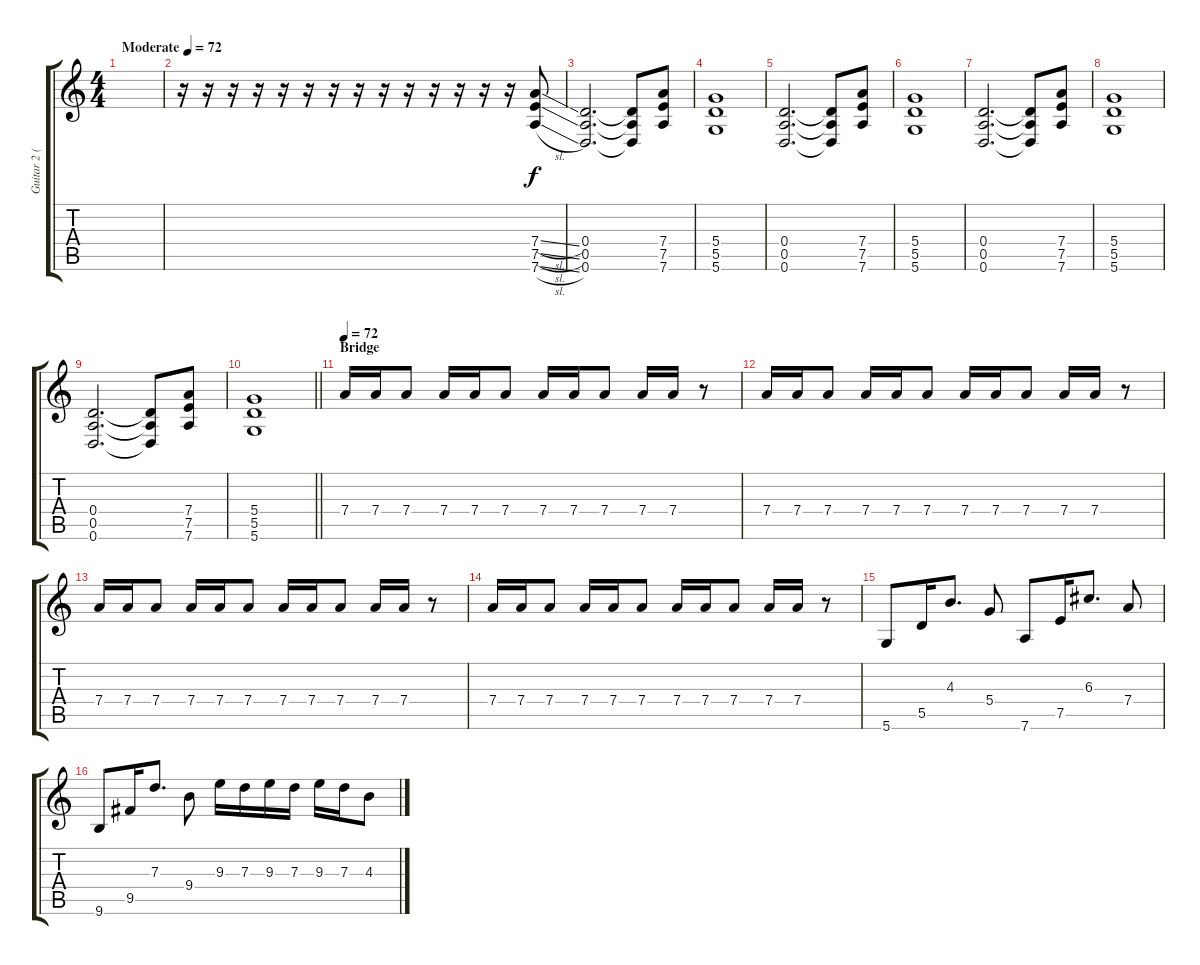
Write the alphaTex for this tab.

\track ("Guitar 2 (Joe)" "Guitar 2 (") {instrument overdrivenguitar}
\staff {score tabs}
\tuning (E4 B3 G3 D3 A2 D2) {hide}
\ts (4 4)
\tempo (72 "Moderate")
\clef g2
\ks c
|
r.16 r.16 r.16 r.16 r.16 r.16 r.16 r.16 r.16 r.16 r.16 r.16 r.16 r.16 (7.4{sl} 7.5{sl} 7.6{sl}).8 |
(0.4 0.5 0.6).2{d} (0.4{t} 0.5{t} 0.6{t}).8 (7.4 7.5 7.6).8 |
(5.4 5.5 5.6).1 |
(0.4 0.5 0.6).2{d} (0.4{t} 0.5{t} 0.6{t}).8 (7.4 7.5 7.6).8 |
(5.4 5.5 5.6).1 |
(0.4 0.5 0.6).2{d} (0.4{t} 0.5{t} 0.6{t}).8 (7.4 7.5 7.6).8 |
(5.4 5.5 5.6).1 |
(0.4 0.5 0.6).2{d} (0.4{t} 0.5{t} 0.6{t}).8 (7.4 7.5 7.6).8 |
\barLineRight lightlight
(5.4 5.5 5.6).1 |
\section ("" "Bridge")
\tempo 72
7.4.16 7.4.16 7.4.8 7.4.16 7.4.16 7.4.8 7.4.16 7.4.16 7.4.8 7.4.16 7.4.16 r.8 |
7.4.16 7.4.16 7.4.8 7.4.16 7.4.16 7.4.8 7.4.16 7.4.16 7.4.8 7.4.16 7.4.16 r.8 |
7.4.16 7.4.16 7.4.8 7.4.16 7.4.16 7.4.8 7.4.16 7.4.16 7.4.8 7.4.16 7.4.16 r.8 |
7.4.16 7.4.16 7.4.8 7.4.16 7.4.16 7.4.8 7.4.16 7.4.16 7.4.8 7.4.16 7.4.16 r.8 |
5.6.8 5.5.16 4.3.8{d} 5.4.8 7.6.8 7.5.16 6.3.8{d} 7.4.8 |
9.6.8 9.5.16 7.3.8{d} 9.4.8 9.3.16 7.3.16 9.3.16 7.3.16 9.3.16 7.3.16 4.3.8
